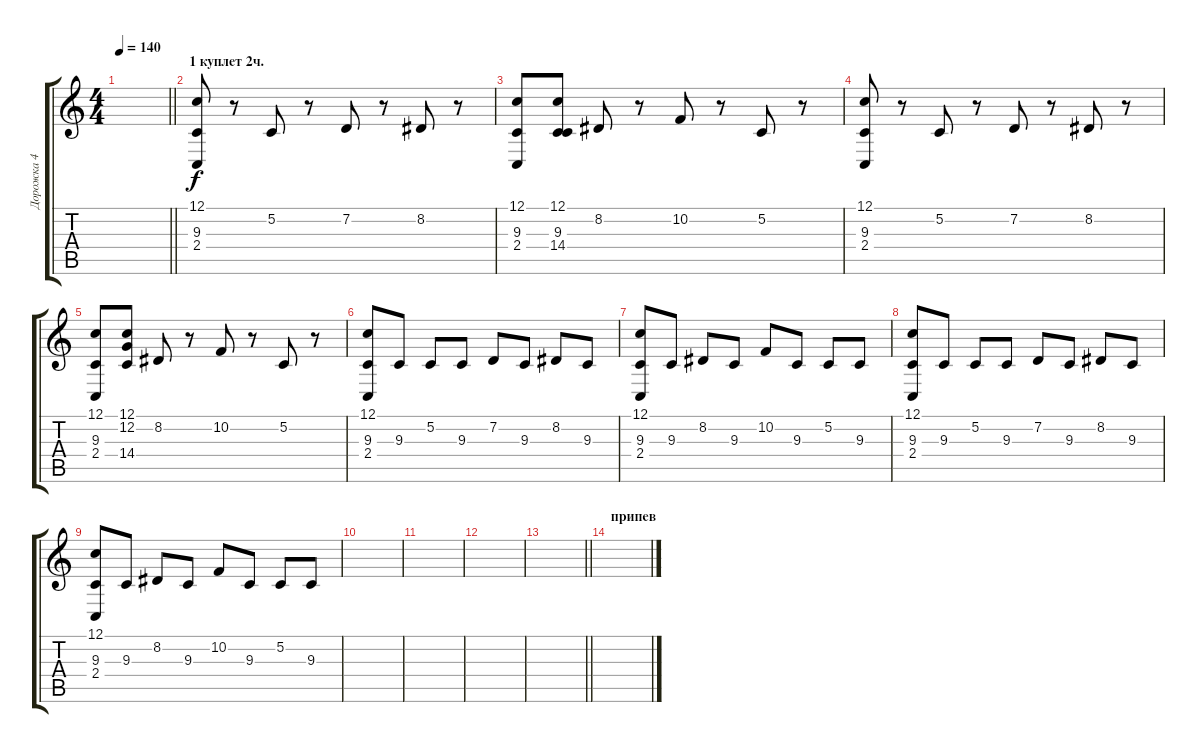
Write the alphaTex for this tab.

\track ("Дорожка 4" "Дорожка 4") {instrument tremolostrings}
\staff {score tabs}
\tuning (C4 G3 Eb3 Bb2 F2 C2) {hide}
\ts (4 4)
\tempo 140
\clef g2
\barLineRight lightlight
\ks c
|
\section ("" "1 куплет 2ч.")
(12.1 9.3 2.4).8 r.8 5.2.8 r.8 7.2.8 r.8 8.2.8 r.8 |
(12.1 9.3 2.4).8 (12.1 9.3 14.4).8 8.2.8 r.8 10.2.8 r.8 5.2.8 r.8 |
(12.1 9.3 2.4).8 r.8 5.2.8 r.8 7.2.8 r.8 8.2.8 r.8 |
(12.1 9.3 2.4).8 (12.1 12.2 14.4).8 8.2.8 r.8 10.2.8 r.8 5.2.8 r.8 |
(12.1 9.3 2.4).8 9.3.8 5.2.8 9.3.8 7.2.8 9.3.8 8.2.8 9.3.8 |
(12.1 9.3 2.4).8 9.3.8 8.2.8 9.3.8 10.2.8 9.3.8 5.2.8 9.3.8 |
(12.1 9.3 2.4).8 9.3.8 5.2.8 9.3.8 7.2.8 9.3.8 8.2.8 9.3.8 |
(12.1 9.3 2.4).8 9.3.8 8.2.8 9.3.8 10.2.8 9.3.8 5.2.8 9.3.8 |
|
|
|
\barLineRight lightlight
|
\section ("" "припев")
